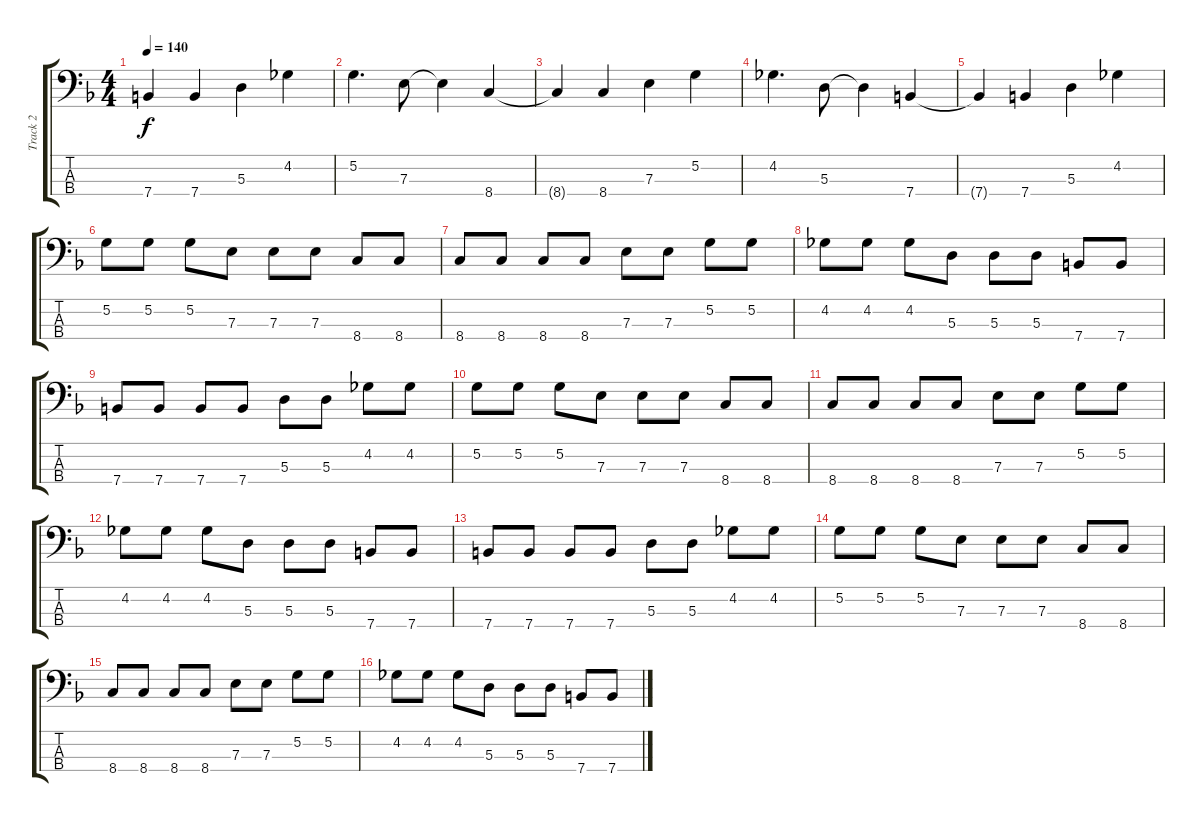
\track ("Track 2" "Track 2") {instrument electricbassfinger}
\staff {score tabs}
\tuning (G2 D2 A1 E1) {hide}
\ts (4 4)
\tempo 140
\clef f4
\ks dminor
7.4{t}.4{dy f} 7.4.4 5.3.4 4.2.4 |
5.2.4{d} 7.3.8 7.3{t}.4 8.4.4 |
8.4{t}.4 8.4.4 7.3.4 5.2.4 |
4.2.4{d} 5.3.8 5.3{t}.4 7.4.4 |
7.4{t}.4 7.4.4 5.3.4 4.2.4 |
5.2.8 5.2.8 5.2.8 7.3.8 7.3.8 7.3.8 8.4.8 8.4.8 |
8.4.8 8.4.8 8.4.8 8.4.8 7.3.8 7.3.8 5.2.8 5.2.8 |
4.2.8 4.2.8 4.2.8 5.3.8 5.3.8 5.3.8 7.4.8 7.4.8 |
7.4.8 7.4.8 7.4.8 7.4.8 5.3.8 5.3.8 4.2.8 4.2.8 |
5.2.8 5.2.8 5.2.8 7.3.8 7.3.8 7.3.8 8.4.8 8.4.8 |
8.4.8 8.4.8 8.4.8 8.4.8 7.3.8 7.3.8 5.2.8 5.2.8 |
4.2.8 4.2.8 4.2.8 5.3.8 5.3.8 5.3.8 7.4.8 7.4.8 |
7.4.8 7.4.8 7.4.8 7.4.8 5.3.8 5.3.8 4.2.8 4.2.8 |
5.2.8 5.2.8 5.2.8 7.3.8 7.3.8 7.3.8 8.4.8 8.4.8 |
8.4.8 8.4.8 8.4.8 8.4.8 7.3.8 7.3.8 5.2.8 5.2.8 |
4.2.8 4.2.8 4.2.8 5.3.8 5.3.8 5.3.8 7.4.8 7.4.8
